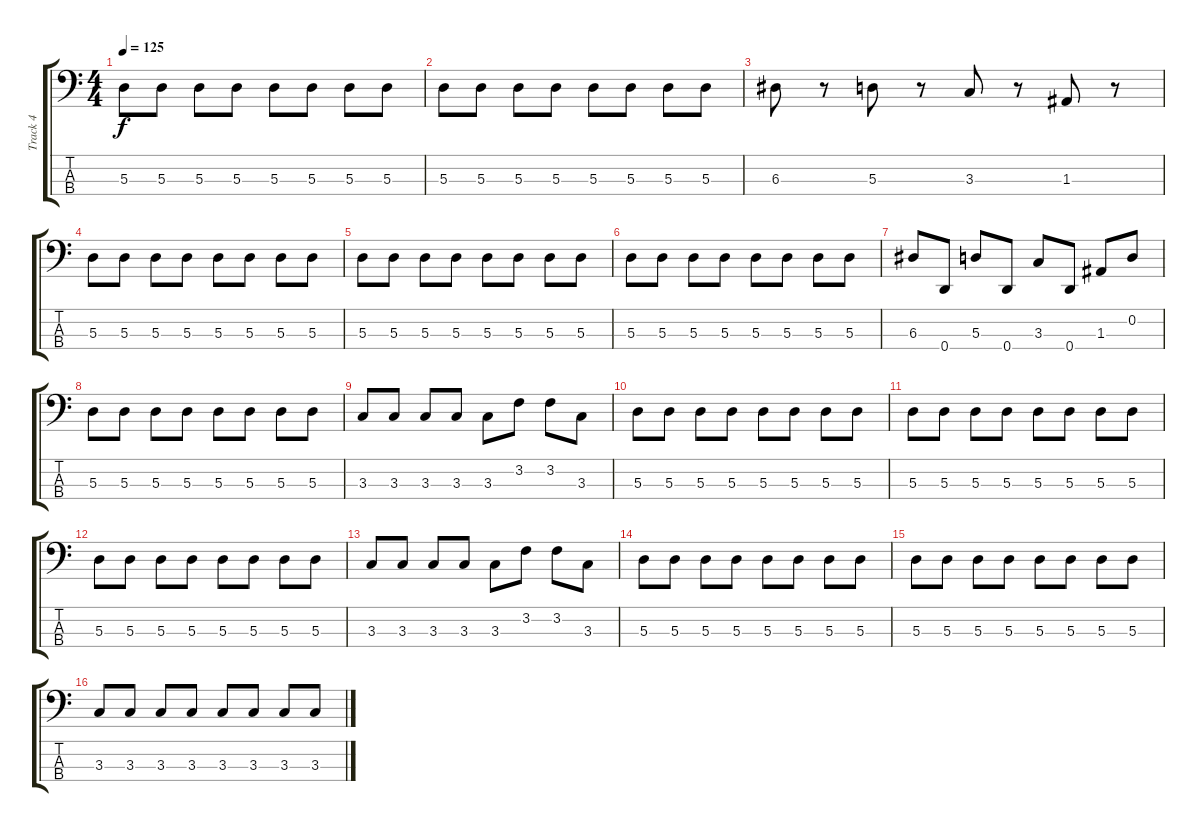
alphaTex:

\track ("Track 4" "Track 4") {instrument electricbassfinger}
\staff {score tabs}
\tuning (G2 D2 A1 D1) {hide}
\ts (4 4)
\tempo 125
\clef f4
\ks c
5.3.8{dy f} 5.3.8 5.3.8 5.3.8 5.3.8 5.3.8 5.3.8 5.3.8 |
5.3.8 5.3.8 5.3.8 5.3.8 5.3.8 5.3.8 5.3.8 5.3.8 |
6.3.8 r.8 5.3.8 r.8 3.3.8 r.8 1.3.8 r.8 |
5.3.8 5.3.8 5.3.8 5.3.8 5.3.8 5.3.8 5.3.8 5.3.8 |
5.3.8 5.3.8 5.3.8 5.3.8 5.3.8 5.3.8 5.3.8 5.3.8 |
5.3.8 5.3.8 5.3.8 5.3.8 5.3.8 5.3.8 5.3.8 5.3.8 |
\section ("" "")
6.3.8 0.4.8 5.3.8 0.4.8 3.3.8 0.4.8 1.3.8 0.2.8 |
5.3.8 5.3.8 5.3.8 5.3.8 5.3.8 5.3.8 5.3.8 5.3.8 |
\section ("" "")
3.3.8 3.3.8 3.3.8 3.3.8 3.3.8 3.2.8 3.2.8 3.3.8 |
5.3.8 5.3.8 5.3.8 5.3.8 5.3.8 5.3.8 5.3.8 5.3.8 |
5.3.8 5.3.8 5.3.8 5.3.8 5.3.8 5.3.8 5.3.8 5.3.8 |
5.3.8 5.3.8 5.3.8 5.3.8 5.3.8 5.3.8 5.3.8 5.3.8 |
3.3.8 3.3.8 3.3.8 3.3.8 3.3.8 3.2.8 3.2.8 3.3.8 |
5.3.8 5.3.8 5.3.8 5.3.8 5.3.8 5.3.8 5.3.8 5.3.8 |
5.3.8 5.3.8 5.3.8 5.3.8 5.3.8 5.3.8 5.3.8 5.3.8 |
3.3.8 3.3.8 3.3.8 3.3.8 3.3.8 3.3.8 3.3.8 3.3.8
